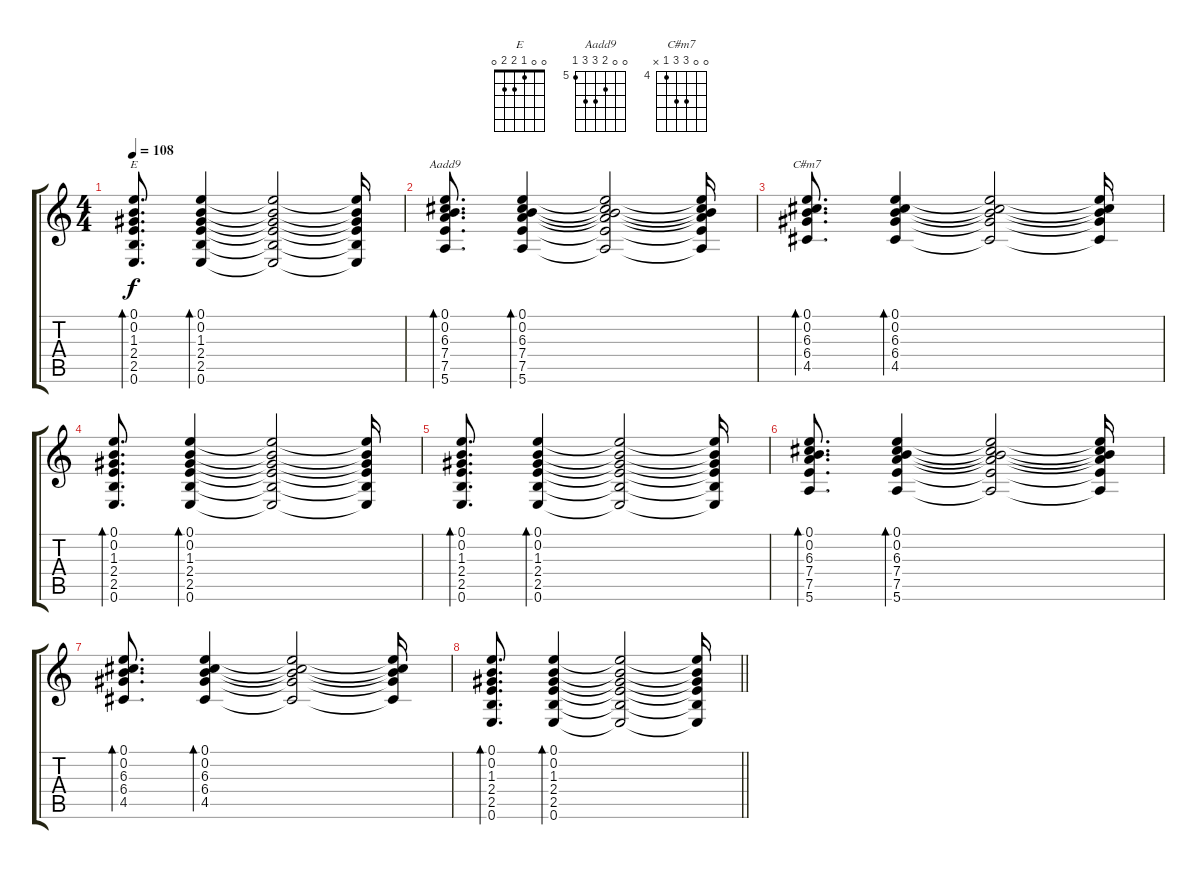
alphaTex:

\track "" {instrument acousticguitarsteel}
\staff {score tabs}
\tuning (E4 B3 G3 D3 A2 E2) {hide}
\chord ("E" 0 0 1 2 2 0)
\chord ("Aadd9" 0 0 6 7 7 5) {firstfret 5}
\chord ("C#m7" 0 0 6 6 4 x) {firstfret 4}
\ts (4 4)
\tempo 108
\clef g2
\ks c
(0.1 0.2 1.3 2.4 2.5 0.6).8{d bd 30 ch "E" dy f instrument acousticguitarsteel} (0.1 0.2 1.3 2.4 2.5 0.6).4{bd 30} (0.1{t} 0.2{t} 1.3{t} 2.4{t} 2.5{t} 0.6{t}).2 (0.1{t} 0.2{t} 1.3{t} 2.4{t} 2.5{t} 0.6{t}).16 |
(0.1 0.2 6.3 7.4 7.5 5.6).8{d bd 30 ch "Aadd9"} (0.1 0.2 6.3 7.4 7.5 5.6).4{bd 30} (0.1{t} 0.2{t} 6.3{t} 7.4{t} 7.5{t} 5.6{t}).2 (0.1{t} 0.2{t} 6.3{t} 7.4{t} 7.5{t} 5.6{t}).16 |
(0.1 0.2 6.3 6.4 4.5).8{d bd 30 ch "C#m7"} (0.1 0.2 6.3 6.4 4.5).4{bd 30} (0.1{t} 0.2{t} 6.3{t} 6.4{t} 4.5{t}).2 (0.1{t} 0.2{t} 6.3{t} 6.4{t} 4.5{t}).16 |
(0.1 0.2 1.3 2.4 2.5 0.6).8{d bd 30} (0.1 0.2 1.3 2.4 2.5 0.6).4{bd 30} (0.1{t} 0.2{t} 1.3{t} 2.4{t} 2.5{t} 0.6{t}).2 (0.1{t} 0.2{t} 1.3{t} 2.4{t} 2.5{t} 0.6{t}).16 |
(0.1 0.2 1.3 2.4 2.5 0.6).8{d bd 30} (0.1 0.2 1.3 2.4 2.5 0.6).4{bd 30} (0.1{t} 0.2{t} 1.3{t} 2.4{t} 2.5{t} 0.6{t}).2 (0.1{t} 0.2{t} 1.3{t} 2.4{t} 2.5{t} 0.6{t}).16 |
(0.1 0.2 6.3 7.4 7.5 5.6).8{d bd 30} (0.1 0.2 6.3 7.4 7.5 5.6).4{bd 30} (0.1{t} 0.2{t} 6.3{t} 7.4{t} 7.5{t} 5.6{t}).2 (0.1{t} 0.2{t} 6.3{t} 7.4{t} 7.5{t} 5.6{t}).16 |
(0.1 0.2 6.3 6.4 4.5).8{d bd 30} (0.1 0.2 6.3 6.4 4.5).4{bd 30} (0.1{t} 0.2{t} 6.3{t} 6.4{t} 4.5{t}).2 (0.1{t} 0.2{t} 6.3{t} 6.4{t} 4.5{t}).16 |
\barLineRight lightlight
(0.1 0.2 1.3 2.4 2.5 0.6).8{d bd 30} (0.1 0.2 1.3 2.4 2.5 0.6).4{bd 30} (0.1{t} 0.2{t} 1.3{t} 2.4{t} 2.5{t} 0.6{t}).2 (0.1{t} 0.2{t} 1.3{t} 2.4{t} 2.5{t} 0.6{t}).16
